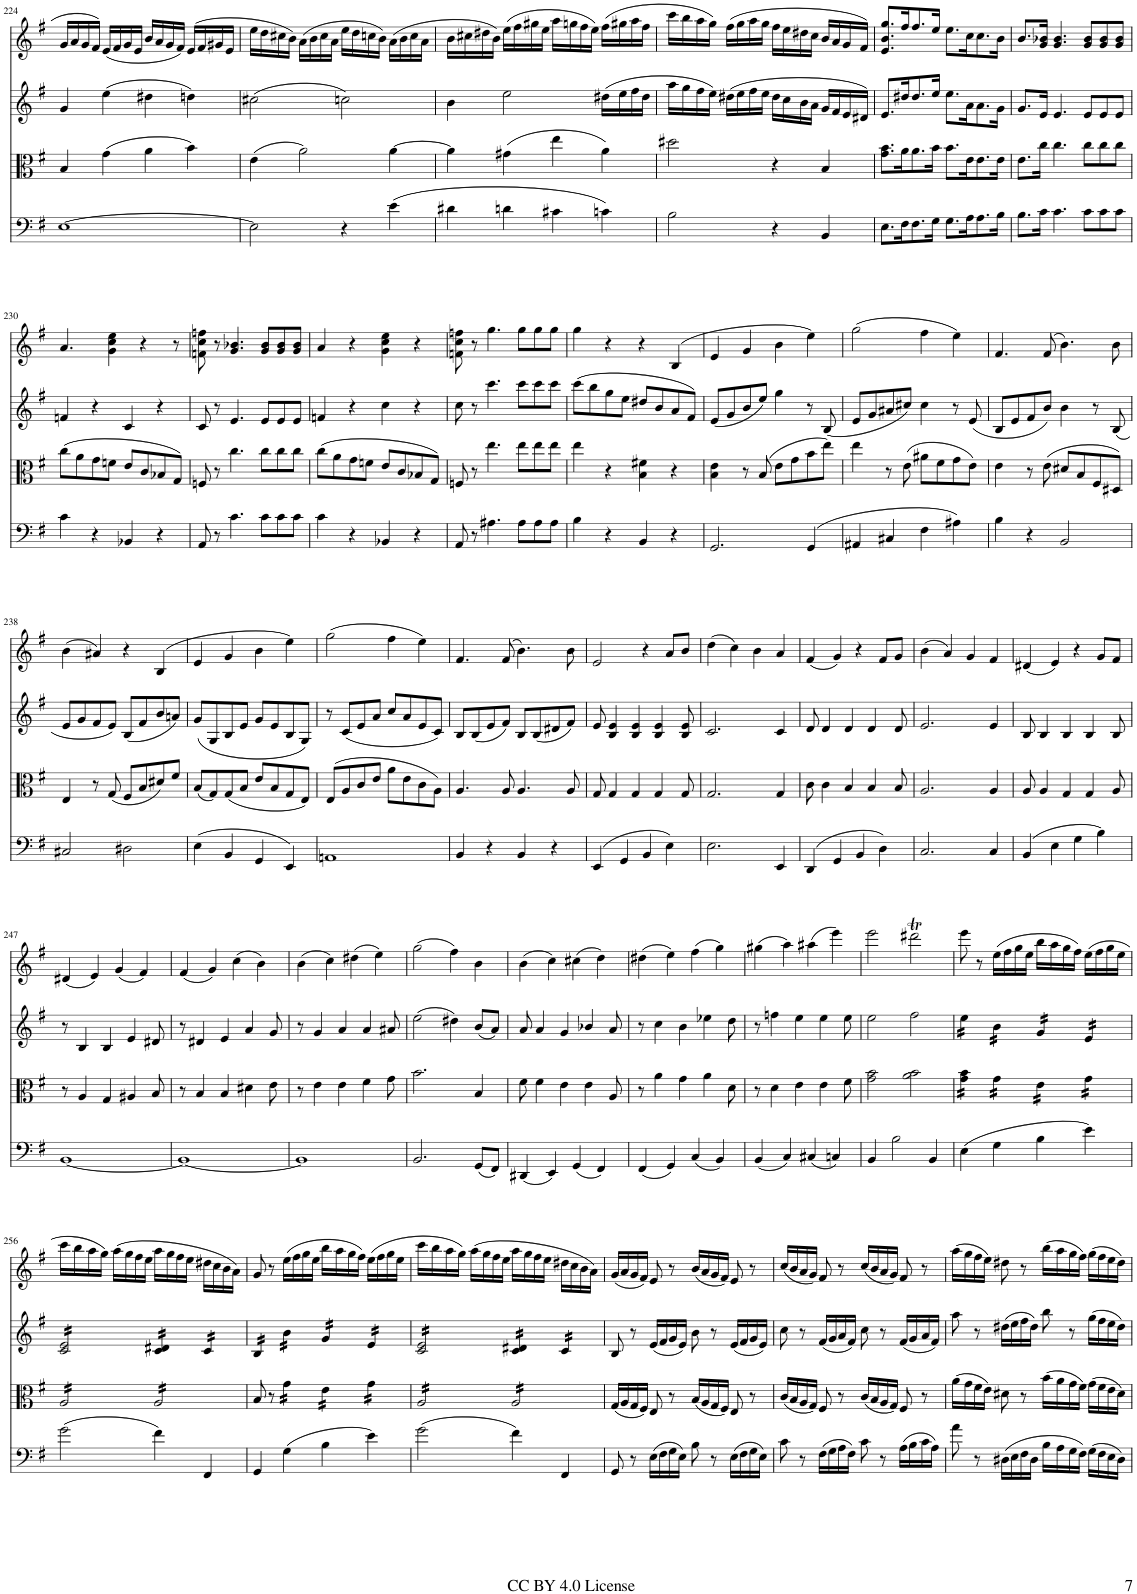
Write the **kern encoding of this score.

**kern	**kern	**kern	**kern
*part4	*part3	*part2	*part1
*staff4	*staff3	*staff2	*staff1
*I"Cello	*I"Viola	*I"Violin II	*I"Violin I
*	*I'Vla	*I'Vln	*I'Vln
!!LO:PB:g=z
*clefF4	*clefC3	*clefG2	*clefG2
*k[f#]	*k[f#]	*k[f#]	*k[f#]
*M4/4	*M4/4	*M4/4	*M4/4
*met(c)	*met(c)	*met(c)	*met(c)
=224	=224	=224	=224
[1E	4B/	4g/	16g/LL
.	.	.	16a/
.	.	.	16g/
.	.	.	16f#/JJ
.	(4g\	(4ee\	(16e/LL
.	.	.	16f#/
.	.	.	16g/
.	.	.	16e/JJ
.	4a\	4dd#X\	16b/LL
.	.	.	16a/
.	.	.	16g/
.	.	.	16f#/JJ)
.	4b\)	4ddn\)	(>16e/LL
.	.	.	16f#/
.	.	.	16g#X/
.	.	.	16e/JJ
=225	=225	=225	=225
2E\]	(4e\	(2cc#X\	16ee\LL
.	.	.	16dd\
.	.	.	16cc#X\
.	.	.	16b\JJ)
.	2a\)	.	(16a\LL
.	.	.	16b\
.	.	.	16cc#\
.	.	.	16a\JJ
4r	.	2ccn\)	16ee\LL
.	.	.	16dd\
.	.	.	16ccn\
.	.	.	16b\JJ)
(4e\	[4a\	.	(16a\LL
.	.	.	16b\
.	.	.	16cc\
.	.	.	16a\JJ
=226	=226	=226	=226
4d#X\	4a\]	4b\	16b\LL
.	.	.	16cc#X\
.	.	.	16dd#X\
.	.	.	16b\JJ)
4dn\	(4g#X\	2ee\	(16ee\LL
.	.	.	16ff#\
.	.	.	16gg#X\
.	.	.	16ee\JJ
4c#X\	4ee\	.	16aa\LL
.	.	.	16ggn\
.	.	.	16ff#\
.	.	.	16ee\JJ)
4cn\)	4a\)	(16dd#X\LL	(16ff#\LL
.	.	16ee\	16gg#X\
.	.	16ff#\	16aa\
.	.	16dd#\JJ	16ff#\JJ
=227	=227	=227	=227
2B\	2dd#X\	16aa\LL	16ccc\LL
.	.	16gg\	16bb\
.	.	16ff#\	16aa\
.	.	16ee\JJ)	16gg\JJ)
.	.	(16dd#X\LL	(16ff#\LL
.	.	16ee\	16gg\
.	.	16ff#\	16aa\
.	.	16ee\JJ	16gg\JJ
4r	4r	16dd#\LL	16ff#\LL
.	.	16cc\	16ee\
.	.	16b\	16dd#X\
.	.	16a\JJ	16cc\JJ
4BB/	4B/	16g/LL	16b/LL
.	.	16f#/	16a/
.	.	16e/	16g/
.	.	16d#X/JJ)	16f#/JJ)
=228	=228	=228	=228
8.E\L	8.g\ 8.b\L	8.e/L	8.e/ 8.b/ 8.gg/L
16F#\K	16a\K	16dd#X/K	16ff#/K
8.F#\	8.a\	8.dd#/	8.ff#/
16G\Jk	16b\Jk	16ee/Jk	16ee/Jk
8.G\L	8.b\L	8.ee\L	8.ee\L
16A\K	16e\K	16a\K	16cc\K
8.A\	8.e\	8.a\	8.cc\
16B\Jk	16e\Jk	16g\Jk	16b\Jk
=229	=229	=229	=229
8.B\L	8.e\L	8.g/L	8.b/L
16c\Jk	16cc\Jk	16e/Jk	16g/ 16b-X/Jk
4.c\	4.cc\	4.e/	4.g/ 4.b-/
8c\L	8cc\L	8e/L	8g/ 8b-/L
8c\	8cc\	8e/	8g/ 8b-/
8c\J	8cc\J	8e/J	8g/ 8b-/J
!!LO:LB:g=z
=230	=230	=230	=230
4c\	(8cc\L	4fn/	4.a/
.	8a\	.	.
4r	8g\	4r	.
.	8fn\J	.	4g\ 4cc\ 4ee\
4BB-X/	8e/L	4c/	.
.	8c/	.	4r
4r	8B-X/	4r	.
.	8G/J)	.	8r
=231	=231	=231	=231
8AA/	8Fn/	8c/	8fn\ 8cc\ 8ffn\
8r	8r	8r	8r
4.c\	4.cc\	4.e/	4.g/ 4.b-X/
8c\L	8cc\L	8e/L	8g/ 8b-/L
8c\	8cc\	8e/	8g/ 8b-/
8c\J	8cc\J	8e/J	8g/ 8b-/J
=232	=232	=232	=232
4c\	(8cc\L	4fn/	4a/
.	8a\	.	.
4r	8g\	4r	4r
.	8fn\J	.	.
4BB-X/	8e/L	4cc\	4g\ 4cc\ 4ee\
.	8c/	.	.
4r	8B-X/	4r	4r
.	8G/J)	.	.
=233	=233	=233	=233
8AA/	8Fn/	8cc\	8fn\ 8cc\ 8ffn\
8r	8r	8r	8r
4.A#X\	4.ee\	4.ccc\	4.gg\
8A#\L	8ee\L	8ccc\L	8gg\L
8A#\	8ee\	8ccc\	8gg\
8A#\J	8ee\J	8ccc\J	8gg\J
=234	=234	=234	=234
4B\	4ee\	(>8ccc\L	4gg\
.	.	8bb\	.
4r	4r	8gg\	4r
.	.	8ee\J	.
4BB/	4B\ 4f#X\	8dd#X/L	4r
.	.	8b/	.
4r	4r	8a/	(>4B/
.	.	8f#/J)	.
=235	=235	=235	=235
2.GG/	4B\ 4e\	(8e/L	4e/
.	.	8g/	.
.	8r	8b/	4g/
.	(8B/	8ee/J)	.
.	8e\L	4gg\	4b\
.	8g\	.	.
(>4GG/	8b\	8r	4ee\)
.	8ee\J)	(8B/	.
=236	=236	=236	=236
4AA#X/	4ee\	8e/L	(2gg\
.	.	8g/	.
4C#X/	8r	8a#X/	.
.	(8e\	8cc#X/J)	.
4F#\	8a#X\L	4cc#\	4ff#\
.	8f#\	.	.
4A#X\)	8g\	8r	4ee\)
.	8e\J)	(8e/	.
=237	=237	=237	=237
4B\	4e\	8B/L	4.f#/
.	.	8e/	.
4r	8r	8f#/	.
.	(8e\	8b/J)	(8f#/
2BB/	8d#X/L	4b\	4.b\)
.	8B/	.	.
.	8F#/	8r	.
.	8D#X/J)	(8B/	8b\
!!LO:LB:g=z
=238	=238	=238	=238
2C#X/	4E/	8e/L	(4b\
.	.	8g/	.
.	8r	8f#/	4a#X/)
.	(8G/	8e/J)	.
2D#X\	8F#/L	(8B/L	4r
.	8B/	8f#/	.
.	8d#X/)	8b/	(>4B/
.	8f#/J	8an/J)	.
=239	=239	=239	=239
(4E\	(8B/L	(8g/L	4e/
.	8G/)	8G/	.
4BB/	(8G/	8B/	4g/
.	8B/J	8e/J	.
4GG/	8e/L	8g/L	4b\
.	8B/	8e/	.
4EE/)	8G/	8B/	4ee\)
.	8E/J)	8G/J)	.
=240	=240	=240	=240
1AAn	(8E/L	8r	(2gg\
.	8A/	(8c/L	.
.	8c/	8e/	.
.	8e/J	8a/J	.
.	8a\L	8cc/L	4ff#\
.	8e\	8a/	.
.	8c\	8e/	4ee\)
.	8A\J)	8c/J)	.
=241	=241	=241	=241
4BB/	4.A/	8B/L	4.f#/
.	.	(8B/	.
4r	.	8e/	.
.	8A/	8f#/J)	(8f#/
4BB/	4.A/	8B/L	4.b\)
.	.	(8B/	.
4r	.	8d#X/	.
.	8A/	8f#/J)	8b\
=242	=242	=242	=242
(4EE/	8G/	8e/	2e/
.	4G/	4B/ 4e/	.
4GG/	.	.	.
.	4G/	4B/ 4e/	.
4BB/	.	.	4r
.	4G/	4B/ 4e/	.
4E\)	.	.	8a/L
.	8G/	8B/ 8e/	8b/J
=243	=243	=243	=243
2.E\	2.G/	2.c/	(4dd\
.	.	.	4cc\)
.	.	.	4b\
4EE/	4G/	4c/	4a/
=244	=244	=244	=244
(4DD/	8c\	8d/	(4f#/
.	4c\	4d/	.
4GG/	.	.	4g/)
.	4B/	4d/	.
4BB/	.	.	4r
.	4B/	4d/	.
4D\)	.	.	8f#/L
.	8B/	8d/	8g/J
=245	=245	=245	=245
2.C/	2.A/	2.e/	(4b\
.	.	.	4a/)
.	.	.	4g/
4C/	4A/	4e/	4f#/
=246	=246	=246	=246
(4BB/	8A/	8B/	(4d#X/
.	4A/	4B/	.
4E\	.	.	4e/)
.	4G/	4B/	.
4G\	.	.	4r
.	4G/	4B/	.
4B\)	.	.	8g/L
.	8A/	8B/	8f#/J
!!LO:LB:g=z
=247	=247	=247	=247
[1BB	8r	8r	(4d#X/
.	4A/	4B/	.
.	.	.	4e/)
.	4G/	4B/	.
.	.	.	(4g/
.	4A#X/	4e/	.
.	.	.	4f#/)
.	8B/	8d#X/	.
=248	=248	=248	=248
1BB_	8r	8r	(4f#/
.	4B/	4d#X/	.
.	.	.	4g/)
.	4B/	4e/	.
.	.	.	(4cc\
.	4d#X\	4a/	.
.	.	.	4b\)
.	8e\	8g/	.
=249	=249	=249	=249
1BB]	8r	8r	(4b\
.	4e\	4g/	.
.	.	.	4cc\)
.	4e\	4a/	.
.	.	.	(4dd#X\
.	4f#\	4a/	.
.	.	.	4ee\)
.	8g\	8a#X/	.
=250	=250	=250	=250
2.BB/	2.b\	(2ee\	(2gg\
.	.	4dd#X\)	4ff#\)
(8GG/L	4B/	(8b/L	4b\
8FF#/J)	.	8a/J)	.
=251	=251	=251	=251
(4DD#X/	8f#\	8a/	(4b\
.	4f#\	4a/	.
4EE/)	.	.	4cc\)
.	4e\	4g/	.
(4GG/	.	.	(4cc#X\
.	4e\	4b-X/	.
4FF#/)	.	.	4dd\)
.	8A/	8a/	.
=252	=252	=252	=252
(4FF#/	8r	8r	(4dd#X\
.	4a\	4cc\	.
4GG/)	.	.	4ee\)
.	4g\	4b\	.
(4C/	.	.	(4ff#\
.	4a\	4ee-X\	.
4BB/)	.	.	4gg\)
.	8d\	8dd\	.
=253	=253	=253	=253
(4BB/	8r	8r	(4gg#X\
.	4d\	4ffn\	.
4C/)	.	.	4aa\)
.	4e\	4ee\	.
(4C#X/	.	.	(4aa#X\
.	4e\	4ee\	.
4Cn/)	.	.	4eee\)
.	8f#\	8ee\	.
=254	=254	=254	=254
4BB/	2g\ 2b\	2ee\	2eee\
2B\	.	.	.
.	2a\ 2b\	2ff#\	2ddd#Xt\
4BB/	.	.	.
=255	=255	=255	=255
*	*tremolo	*	*
*	*	*tremolo	*
(4E\	16g\ 16b\LL	16ee\LL	8eee\
.	16g\ 16b\	16ee\	.
.	16g\ 16b\	16ee\	8r
.	16g\ 16b\JJ	16ee\JJ	.
4G\	16g\LL	16b\LL	(16ee\LL
.	16g\	16b\	16ff#\
.	16g\	16b\	16gg\
.	16g\JJ	16b\JJ	16ee\JJ
4B\	16e\LL	16g/LL	16bb\LL
.	16e\	16g/	16aa\
.	16e\	16g/	16gg\
.	16e\JJ	16g/JJ	16ff#\JJ)
4e\)	16g\LL	16e/LL	(16ee\LL
.	16g\	16e/	16ff#\
.	16g\	16e/	16gg\
.	16g\JJ	16e/JJ	16ee\JJ
!!LO:LB:g=z
=256	=256	=256	=256
(2g\	16A/LL	16c/ 16e/LL	16ccc\LL
.	16A/	16c/ 16e/	16bb\
.	16A/	16c/ 16e/	16aa\
.	16A/	16c/ 16e/	16gg\JJ)
.	16A/	16c/ 16e/	(16aa\LL
.	16A/	16c/ 16e/	16gg\
.	16A/	16c/ 16e/	16ff#\
.	16A/JJ	16c/ 16e/JJ	16ee\JJ
4f#\)	16A/LL	16c/ 16d#X/LL	16aa\LL
.	16A/	16c/ 16d#X/	16gg\
.	16A/	16c/ 16d#X/	16ff#\
.	16A/	16c/ 16d#X/JJ	16ee\JJ
4FF#/	16A/	16c/LL	16dd#X\LL
.	16A/	16c/	16cc\
.	16A/	16c/	16b\
.	16A/JJ	16c/JJ	16a\JJ)
*	*Xtremolo	*	*
=257	=257	=257	=257
4GG/	8B/	16B/LL	8g/
.	.	16B/	.
.	8r	16B/	8r
.	.	16B/JJ	.
*	*tremolo	*	*
(4G\	16g\LL	16b\LL	(16ee\LL
.	16g\	16b\	16ff#\
.	16g\	16b\	16gg\
.	16g\JJ	16b\JJ	16ee\JJ
4B\	16e\LL	16g/LL	16bb\LL
.	16e\	16g/	16aa\
.	16e\	16g/	16gg\
.	16e\JJ	16g/JJ	16ff#\JJ)
4e\)	16g\LL	16e/LL	(16ee\LL
.	16g\	16e/	16ff#\
.	16g\	16e/	16gg\
.	16g\JJ	16e/JJ	16ee\JJ
=258	=258	=258	=258
(2g\	16A/LL	16c/ 16e/LL	16ccc\LL
.	16A/	16c/ 16e/	16bb\
.	16A/	16c/ 16e/	16aa\
.	16A/	16c/ 16e/	16gg\JJ)
.	16A/	16c/ 16e/	(16aa\LL
.	16A/	16c/ 16e/	16gg\
.	16A/	16c/ 16e/	16ff#\
.	16A/JJ	16c/ 16e/JJ	16ee\JJ
4f#\)	16A/LL	16c/ 16d#X/LL	16aa\LL
.	16A/	16c/ 16d#X/	16gg\
.	16A/	16c/ 16d#X/	16ff#\
.	16A/	16c/ 16d#X/JJ	16ee\JJ
4FF#/	16A/	16c/LL	16dd#X\LL
.	16A/	16c/	16cc\
.	16A/	16c/	16b\
.	16A/JJ	16c/JJ	16a\JJ)
*	*	*Xtremolo	*
*	*Xtremolo	*	*
=259	=259	=259	=259
8GG/	(16G/LL	8B/	(16g/LL
.	16A/	.	16a/
8r	16G/	8r	16g/
.	16F#/JJ)	.	16f#/JJ)
(16E\LL	8E/	(16e/LL	8e/
16F#\	.	16f#/	.
16G\	8r	16g/	8r
16E\JJ)	.	16e/JJ)	.
8B\	(16B/LL	8b\	(16b/LL
.	16A/	.	16a/
8r	16G/	8r	16g/
.	16F#/JJ)	.	16f#/JJ)
(16E\LL	8E/	(16e/LL	8e/
16F#\	.	16f#/	.
16G\	8r	16g/	8r
16E\JJ)	.	16e/JJ)	.
=260	=260	=260	=260
8c\	(16c/LL	8cc\	(16cc/LL
.	16B/	.	16b/
8r	16A/	8r	16a/
.	16G/JJ)	.	16g/JJ)
(16F#\LL	8F#/	(16f#/LL	8f#/
16G\	.	16g/	.
16A\	8r	16a/	8r
16F#\JJ)	.	16f#/JJ)	.
8c\	(16c/LL	8cc\	(16cc/LL
.	16B/	.	16b/
8r	16A/	8r	16a/
.	16G/JJ)	.	16g/JJ)
(16A\LL	8F#/	(16f#/LL	8f#/
16B\	.	16g/	.
16c\	8r	16a/	8r
16A\JJ)	.	16f#/JJ)	.
=261	=261	=261	=261
8a\	(16a\LL	8aa\	(16aa\LL
.	16g\	.	16gg\
8r	16f#\	8r	16ff#\
.	16e\JJ)	.	16ee\JJ)
(16D#X\LL	8d#X\	(16dd#X\LL	8dd#X\
16E\	.	16ee\	.
16F#\	8r	16ff#\	8r
16D#\JJ	.	16dd#\JJ)	.
16B\LL	(16b\LL	8bb\	(16bb\LL
16A\	16a\	.	16aa\
16G\	16g\	8r	16gg\
16F#\JJ)	16f#\JJ)	.	16ff#\JJ)
(16G\LL	(16g\LL	(16gg\LL	(16gg\LL
16F#\	16f#\	16ff#\	16ff#\
16E\	16e\	16ee\	16ee\
16D#\JJ)	16d#\JJ)	16dd#\JJ)	16dd#\JJ)
=	=	=	=
*-	*-	*-	*-
